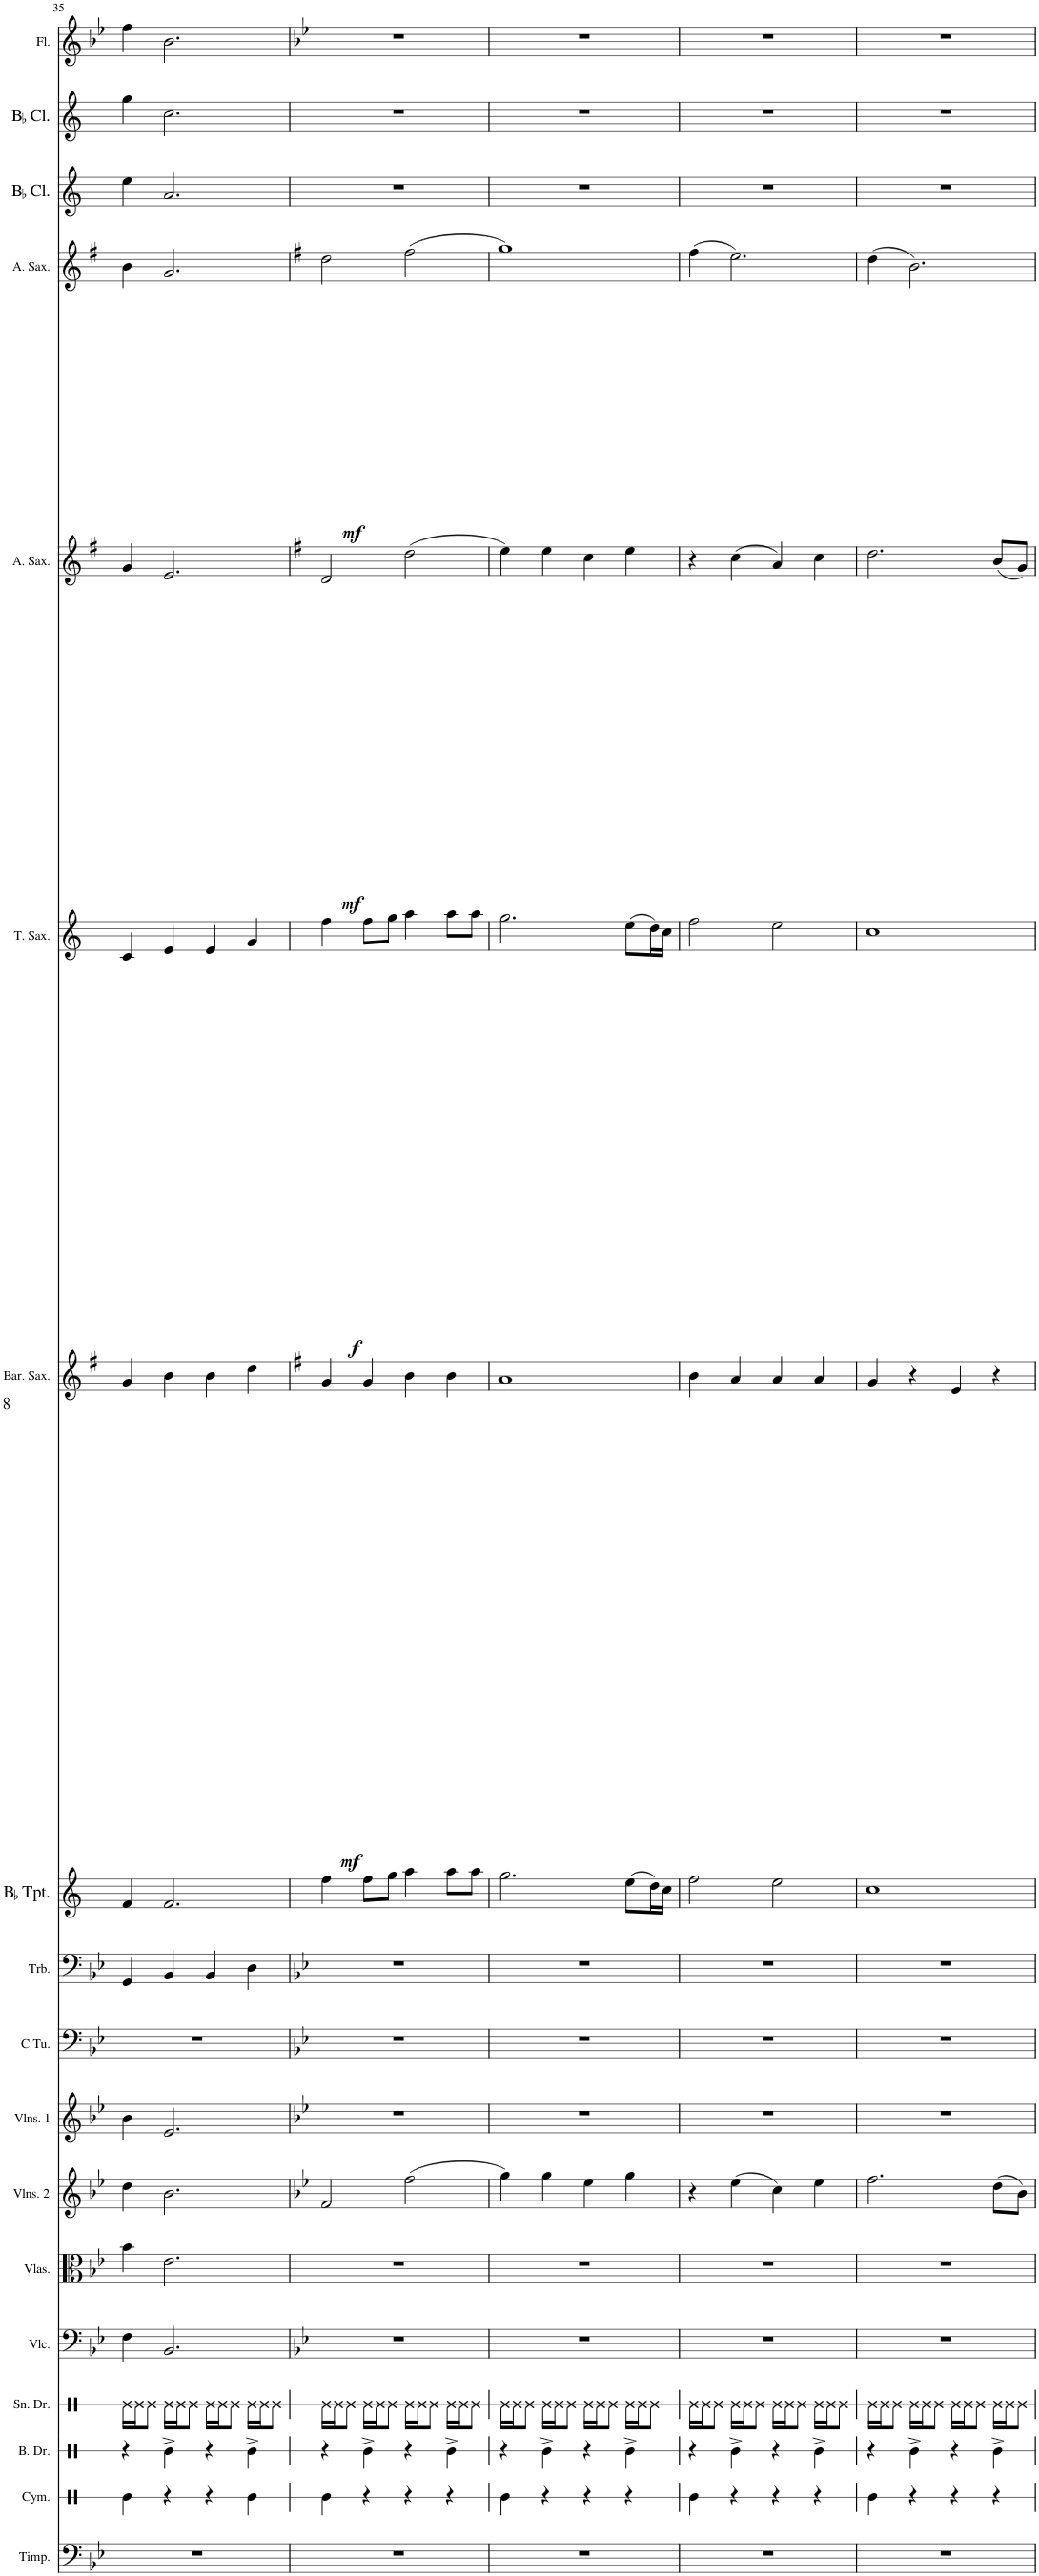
**kern	**kern	**kern	**kern	**kern	**kern	**kern	**kern	**kern	**kern	**kern	**kern	**dynam	**kern	**dynam	**kern	**dynam	**kern	**dynam	**kern	**kern	**kern
*part18	*part17	*part16	*part15	*part14	*part13	*part12	*part11	*part10	*part9	*part8	*part7	*part7	*part6	*part6	*part5	*part5	*part4	*part4	*part3	*part2	*part1
*staff18	*staff17	*staff16	*staff15	*staff14	*staff13	*staff12	*staff11	*staff10	*staff9	*staff8	*staff7	*staff7	*staff6	*staff6	*staff5	*staff5	*staff4	*staff4	*staff3	*staff2	*staff1
*I"Timpani	*I"Cymbal	*I"Bass Drum	*I"Snare Drum	*I"Violoncello	*I"Violas	*I"Violins 2	*I"Violins 1	*I"C Tuba	*I"Trombone	*I"BaccidentalFlat Trumpet	*I"Baritone Saxophone	*	*I"Tenor Saxophone	*	*I"Alto Saxophone	*	*I"Alto Saxophone	*	*I"BaccidentalFlat Clarinet	*I"BaccidentalFlat Clarinet	*I"Flute
*I'Timp.	*I'Cym.	*I'B. Dr.	*I'Sn. Dr.	*I'Vlc.	*I'Vlas.	*I'Vlns. 2	*I'Vlns. 1	*I'C Tu.	*I'Trb.	*I'BaccidentalFlat Tpt.	*I'Bar. Sax.	*	*I'T. Sax.	*	*I'A. Sax.	*	*I'A. Sax.	*	*I'BaccidentalFlat Cl.	*I'BaccidentalFlat Cl.	*I'Fl.
!!LO:PB:g=z
*clefF4	*clefX	*clefX	*clefX	*clefF4	*clefC3	*clefG2	*clefG2	*clefF4	*clefF4	*clefG2	*clefG2	*	*clefG2	*	*clefG2	*	*clefG2	*	*clefG2	*clefG2	*clefG2
*	*	*	*	*	*	*	*	*	*	*Trd1c2	*Trd12c21	*	*Trd8c14	*	*Trd5c9	*	*Trd5c9	*	*Trd1c2	*Trd1c2	*
*k[b-e-]	*k[]	*k[]	*k[]	*k[b-e-]	*k[b-e-]	*k[b-e-]	*k[b-e-]	*k[b-e-]	*k[b-e-]	*k[]	*k[f#]	*	*k[]	*	*k[f#]	*	*k[f#]	*	*k[]	*k[]	*k[b-e-]
*M4/4	*M4/4	*M4/4	*M4/4	*M4/4	*M4/4	*M4/4	*M4/4	*M4/4	*M4/4	*M4/4	*M4/4	*	*M4/4	*	*M4/4	*	*M4/4	*	*M4/4	*M4/4	*M4/4
=35	=35	=35	=35	=35	=35	=35	=35	=35	=35	=35	=35	=35	=35	=35	=35	=35	=35	=35	=35	=35	=35
1r	4Re\	4r	16Re\LL	4F\	4b-\	4dd\	4b-\	1r	4GG/	4f/	4g/	.	4c/	.	4g/	.	4b\	.	4ee\	4gg\	4ff\
.	.	.	16Re\J	.	.	.	.	.	.	.	.	.	.	.	.	.	.	.	.	.	.
.	.	.	8Re\J	.	.	.	.	.	.	.	.	.	.	.	.	.	.	.	.	.	.
.	4r	4Re^\	16Re\LL	2.BB-/	2.e-\	2.b-\	2.e-/	.	4BB-/	2.f/	4b\	.	4e/	.	2.e/	.	2.g/	.	2.a/	2.cc\	2.b-\
.	.	.	16Re\J	.	.	.	.	.	.	.	.	.	.	.	.	.	.	.	.	.	.
.	.	.	8Re\J	.	.	.	.	.	.	.	.	.	.	.	.	.	.	.	.	.	.
.	4r	4r	16Re\LL	.	.	.	.	.	4BB-/	.	4b\	.	4e/	.	.	.	.	.	.	.	.
.	.	.	16Re\J	.	.	.	.	.	.	.	.	.	.	.	.	.	.	.	.	.	.
.	.	.	8Re\J	.	.	.	.	.	.	.	.	.	.	.	.	.	.	.	.	.	.
.	4Re\	4Re^\	16Re\LL	.	.	.	.	.	4D\	.	4dd\	.	4g/	.	.	.	.	.	.	.	.
.	.	.	16Re\J	.	.	.	.	.	.	.	.	.	.	.	.	.	.	.	.	.	.
.	.	.	8Re\J	.	.	.	.	.	.	.	.	.	.	.	.	.	.	.	.	.	.
=36	=36	=36	=36	=36	=36	=36	=36	=36	=36	=36	=36	=36	=36	=36	=36	=36	=36	=36	=36	=36	=36
*	*	*	*	*k[b-e-]	*	*k[b-e-]	*k[b-e-]	*k[b-e-]	*k[b-e-]	*k[]	*k[f#]	*	*k[]	*	*k[f#]	*	*k[f#]	*	*k[]	*k[]	*k[b-e-]
!	!	!	!	!	!	!	!	!	!	!	!	!LO:DY:b	!	!LO:DY:b	!	!LO:DY:b	!	!LO:DY:b	!	!	!
1r	4Re\	4r	16Re\LL	1r	1r	2f/	1r	1r	1r	4ff\	4g/	mf	4ff\	f	2d/	mf	2dd\	mf	1r	1r	1r
.	.	.	16Re\J	.	.	.	.	.	.	.	.	.	.	.	.	.	.	.	.	.	.
.	.	.	8Re\J	.	.	.	.	.	.	.	.	.	.	.	.	.	.	.	.	.	.
.	4r	4Re^\	16Re\LL	.	.	.	.	.	.	8ff\L	4g/	.	8ff\L	.	.	.	.	.	.	.	.
.	.	.	16Re\J	.	.	.	.	.	.	.	.	.	.	.	.	.	.	.	.	.	.
.	.	.	8Re\J	.	.	.	.	.	.	8gg\J	.	.	8gg\J	.	.	.	.	.	.	.	.
.	4r	4r	16Re\LL	.	.	(2ff\	.	.	.	4aa\	4b\	.	4aa\	.	(2dd\	.	(2ff#\	.	.	.	.
.	.	.	16Re\J	.	.	.	.	.	.	.	.	.	.	.	.	.	.	.	.	.	.
.	.	.	8Re\J	.	.	.	.	.	.	.	.	.	.	.	.	.	.	.	.	.	.
.	4r	4Re^\	16Re\LL	.	.	.	.	.	.	8aa\L	4b\	.	8aa\L	.	.	.	.	.	.	.	.
.	.	.	16Re\J	.	.	.	.	.	.	.	.	.	.	.	.	.	.	.	.	.	.
.	.	.	8Re\J	.	.	.	.	.	.	8aa\J	.	.	8aa\J	.	.	.	.	.	.	.	.
=37	=37	=37	=37	=37	=37	=37	=37	=37	=37	=37	=37	=37	=37	=37	=37	=37	=37	=37	=37	=37	=37
1r	4Re\	4r	16Re\LL	1r	1r	4gg\)	1r	1r	1r	2.gg\	1a	.	2.gg\	.	4ee\)	.	1gg)	.	1r	1r	1r
.	.	.	16Re\J	.	.	.	.	.	.	.	.	.	.	.	.	.	.	.	.	.	.
.	.	.	8Re\J	.	.	.	.	.	.	.	.	.	.	.	.	.	.	.	.	.	.
.	4r	4Re^\	16Re\LL	.	.	4gg\	.	.	.	.	.	.	.	.	4ee\	.	.	.	.	.	.
.	.	.	16Re\J	.	.	.	.	.	.	.	.	.	.	.	.	.	.	.	.	.	.
.	.	.	8Re\J	.	.	.	.	.	.	.	.	.	.	.	.	.	.	.	.	.	.
.	4r	4r	16Re\LL	.	.	4ee-\	.	.	.	.	.	.	.	.	4cc\	.	.	.	.	.	.
.	.	.	16Re\J	.	.	.	.	.	.	.	.	.	.	.	.	.	.	.	.	.	.
.	.	.	8Re\J	.	.	.	.	.	.	.	.	.	.	.	.	.	.	.	.	.	.
.	4r	4Re^\	16Re\LL	.	.	4gg\	.	.	.	(8ee\L	.	.	(8ee\L	.	4ee\	.	.	.	.	.	.
.	.	.	16Re\J	.	.	.	.	.	.	.	.	.	.	.	.	.	.	.	.	.	.
.	.	.	8Re\J	.	.	.	.	.	.	16dd\L)	.	.	16dd\L)	.	.	.	.	.	.	.	.
.	.	.	.	.	.	.	.	.	.	16cc\JJ	.	.	16cc\JJ	.	.	.	.	.	.	.	.
=38	=38	=38	=38	=38	=38	=38	=38	=38	=38	=38	=38	=38	=38	=38	=38	=38	=38	=38	=38	=38	=38
1r	4Re\	4r	16Re\LL	1r	1r	4r	1r	1r	1r	2ff\	4b\	.	2ff\	.	4r	.	(4ff#\	.	1r	1r	1r
.	.	.	16Re\J	.	.	.	.	.	.	.	.	.	.	.	.	.	.	.	.	.	.
.	.	.	8Re\J	.	.	.	.	.	.	.	.	.	.	.	.	.	.	.	.	.	.
.	4r	4Re^\	16Re\LL	.	.	(4ee-\	.	.	.	.	4a/	.	.	.	(4cc\	.	2.ee\)	.	.	.	.
.	.	.	16Re\J	.	.	.	.	.	.	.	.	.	.	.	.	.	.	.	.	.	.
.	.	.	8Re\J	.	.	.	.	.	.	.	.	.	.	.	.	.	.	.	.	.	.
.	4r	4r	16Re\LL	.	.	4cc\)	.	.	.	2ee\	4a/	.	2ee\	.	4a/)	.	.	.	.	.	.
.	.	.	16Re\J	.	.	.	.	.	.	.	.	.	.	.	.	.	.	.	.	.	.
.	.	.	8Re\J	.	.	.	.	.	.	.	.	.	.	.	.	.	.	.	.	.	.
.	4r	4Re^\	16Re\LL	.	.	4ee-\	.	.	.	.	4a/	.	.	.	4cc\	.	.	.	.	.	.
.	.	.	16Re\J	.	.	.	.	.	.	.	.	.	.	.	.	.	.	.	.	.	.
.	.	.	8Re\J	.	.	.	.	.	.	.	.	.	.	.	.	.	.	.	.	.	.
=39	=39	=39	=39	=39	=39	=39	=39	=39	=39	=39	=39	=39	=39	=39	=39	=39	=39	=39	=39	=39	=39
1r	4Re\	4r	16Re\LL	1r	1r	2.ff\	1r	1r	1r	1cc	4g/	.	1cc	.	2.dd\	.	(4dd\	.	1r	1r	1r
.	.	.	16Re\J	.	.	.	.	.	.	.	.	.	.	.	.	.	.	.	.	.	.
.	.	.	8Re\J	.	.	.	.	.	.	.	.	.	.	.	.	.	.	.	.	.	.
.	4r	4Re^\	16Re\LL	.	.	.	.	.	.	.	4r	.	.	.	.	.	2.b\)	.	.	.	.
.	.	.	16Re\J	.	.	.	.	.	.	.	.	.	.	.	.	.	.	.	.	.	.
.	.	.	8Re\J	.	.	.	.	.	.	.	.	.	.	.	.	.	.	.	.	.	.
.	4r	4r	16Re\LL	.	.	.	.	.	.	.	4e/	.	.	.	.	.	.	.	.	.	.
.	.	.	16Re\J	.	.	.	.	.	.	.	.	.	.	.	.	.	.	.	.	.	.
.	.	.	8Re\J	.	.	.	.	.	.	.	.	.	.	.	.	.	.	.	.	.	.
.	4r	4Re^\	16Re\LL	.	.	(8dd\L	.	.	.	.	4r	.	.	.	(8b/L	.	.	.	.	.	.
.	.	.	16Re\J	.	.	.	.	.	.	.	.	.	.	.	.	.	.	.	.	.	.
.	.	.	8Re\J	.	.	8b-\J)	.	.	.	.	.	.	.	.	8g/J)	.	.	.	.	.	.
=	=	=	=	=	=	=	=	=	=	=	=	=	=	=	=	=	=	=	=	=	=
*-	*-	*-	*-	*-	*-	*-	*-	*-	*-	*-	*-	*-	*-	*-	*-	*-	*-	*-	*-	*-	*-
